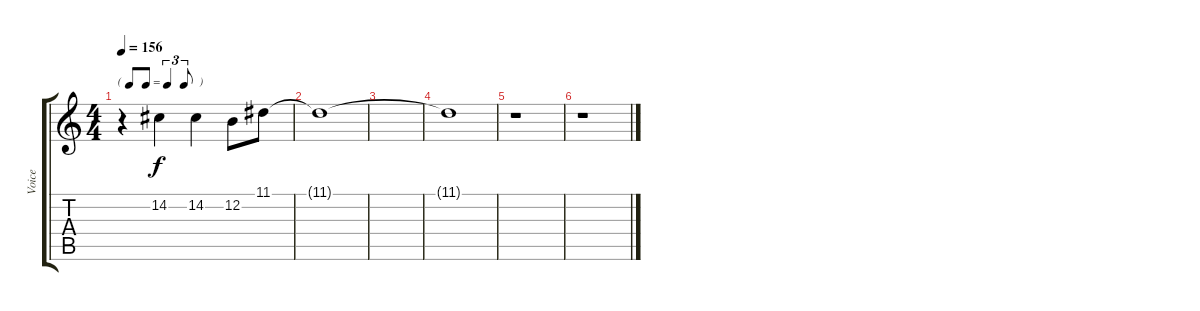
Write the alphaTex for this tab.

\track ("Voice" "Voice") {instrument acousticgrandpiano}
\staff {score tabs}
\tuning (E4 B3 G3 D3 A2 E2) {hide}
\ts (4 4)
\tf triplet8th
\tempo 156
\clef g2
\ks c
r.4{dy f} 14.2.4 14.2.4 12.2.8 11.1.8 |
11.1{t}.1 |
|
11.1{t}.1 |
r.1 |
r.1
